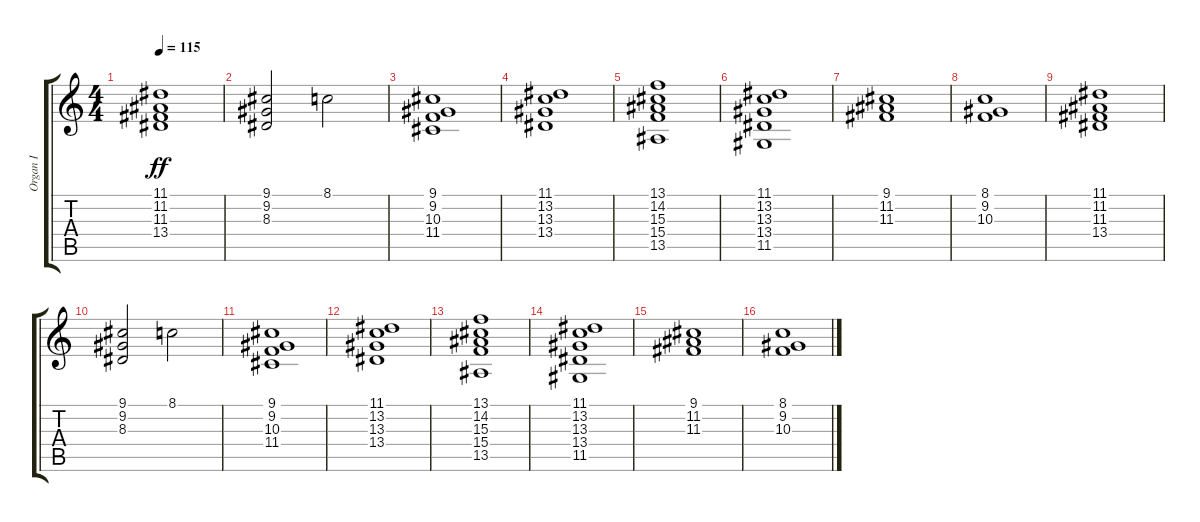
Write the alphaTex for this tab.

\track ("Organ I" "Organ I") {instrument percussiveorgan}
\staff {score tabs}
\tuning (E4 B3 G3 D3 A2 E2) {hide}
\ts (4 4)
\tempo 115
\clef g2
\ks c
(11.1 11.2 11.3 13.4).1{dy ff} |
(9.1 9.2 8.3).2 8.1.2 |
(9.1 9.2 10.3 11.4).1 |
(11.1 13.2 13.3 13.4).1 |
(13.1 14.2 15.3 15.4 13.5).1 |
(11.1 13.2 13.3 13.4 11.5).1 |
(9.1 11.2 11.3).1 |
(8.1 9.2 10.3).1 |
(11.1 11.2 11.3 13.4).1 |
(9.1 9.2 8.3).2 8.1.2 |
(9.1 9.2 10.3 11.4).1 |
(11.1 13.2 13.3 13.4).1 |
(13.1 14.2 15.3 15.4 13.5).1 |
(11.1 13.2 13.3 13.4 11.5).1 |
(9.1 11.2 11.3).1 |
(8.1 9.2 10.3).1
